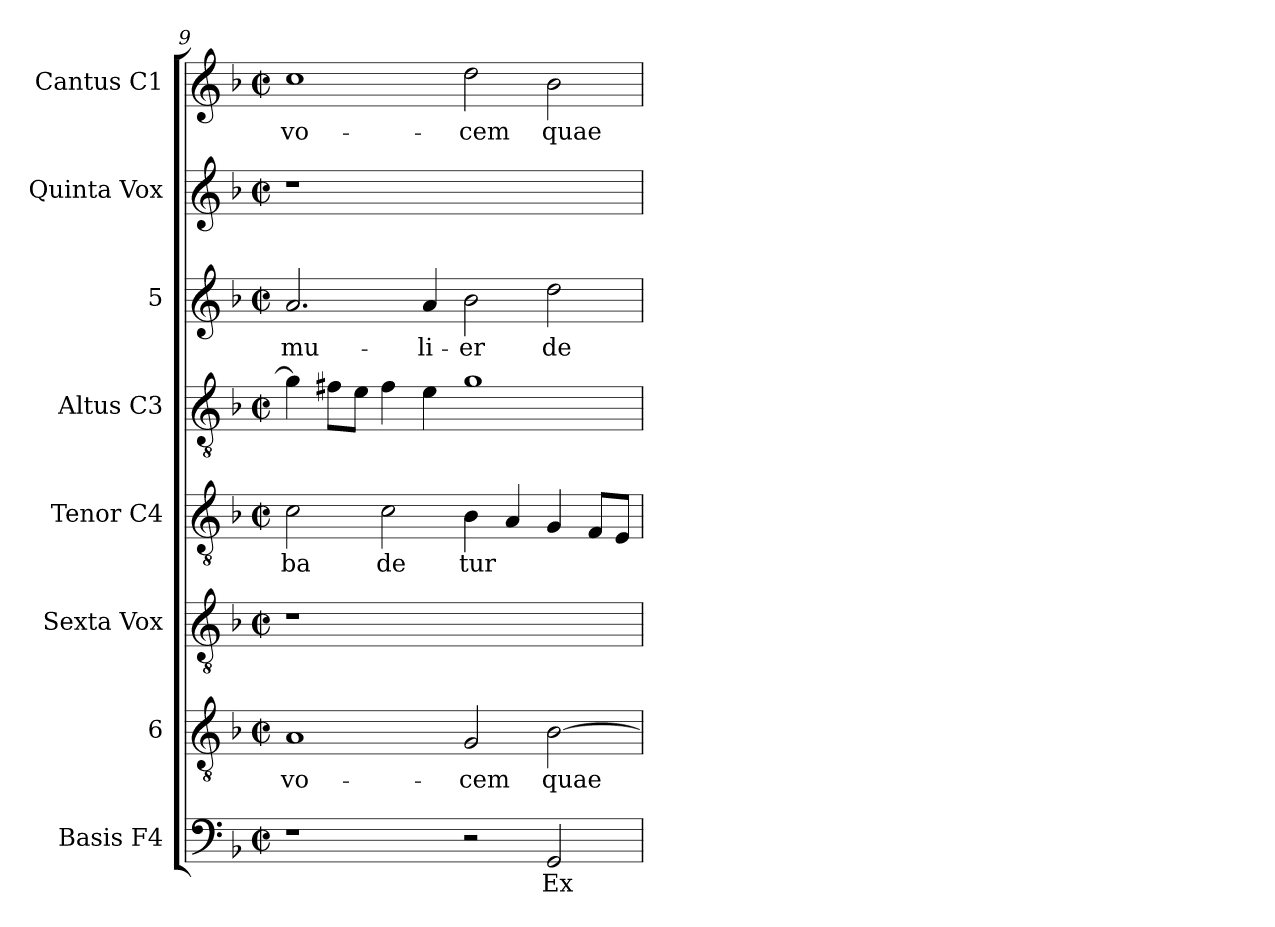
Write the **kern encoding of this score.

**kern	**text	**kern	**text	**kern	**kern	**text	**kern	**text	**kern	**text	**kern	**kern	**text
*part8	*part8	*part7	*part7	*part6	*part5	*part5	*part4	*part4	*part3	*part3	*part2	*part1	*part1
*staff8	*staff8	*staff7	*staff7	*staff6	*staff5	*staff5	*staff4	*staff4	*staff3	*staff3	*staff2	*staff1	*staff1
*I"Basis  F4	*	*I"6	*	*I"Sexta  Vox	*I"Tenor  C4	*	*I"Altus  C3	*	*I"5	*	*I"Quinta  Vox	*I"Cantus  C1	*
*I'B	*	*	*	*	*I'T	*	*I'A	*	*	*	*	*I'C	*
*clefF4	*	*clefGv2	*	*clefGv2	*clefGv2	*	*clefGv2	*	*clefG2	*	*clefG2	*clefG2	*
*k[b-]	*	*k[b-]	*	*k[b-]	*k[b-]	*	*k[b-]	*	*k[b-]	*	*k[b-]	*k[b-]	*
*F:	*	*F:	*	*F:	*F:	*	*F:	*	*F:	*	*F:	*F:	*
*M2/2	*	*M2/2	*	*M2/2	*M2/2	*	*M2/2	*	*M2/2	*	*M2/2	*M2/2	*
*met(c|)	*	*met(c|)	*	*met(c|)	*met(c|)	*	*met(c|)	*	*met(c|)	*	*met(c|)	*met(c|)	*
=9	=9	=9	=9	=9	=9	=9	=9	=9	=9	=9	=9	=9	=9
!	!	!	!LO:LY:b:cj	!	!	!LO:LY:b:cj	!	!LO:LY:b:cj	!	!LO:LY:b:cj	!	!	!LO:LY:b:cj
1r	.	1A	vo-	1r	2c\	-ba	4g\]	--	2.a/	mu-	1r	1cc	vo-
!	!	!	!	!	!	!	!	!LO:LY:b:cj	!	!	!	!	!
.	.	.	.	.	.	.	8f#X\L	--	.	.	.	.	.
!	!	!	!	!	!	!	!	!LO:LY:b:cj	!	!	!	!	!
.	.	.	.	.	.	.	8e\J	--	.	.	.	.	.
!	!	!	!	!	!	!LO:LY:b:cj	!	!LO:LY:b:cj	!	!	!	!	!
.	.	.	.	.	2c\	de	4f#\	--	.	.	.	.	.
!	!	!	!	!	!	!	!	!LO:LY:b:cj	!	!LO:LY:b:cj	!	!	!
.	.	.	.	.	.	.	4e\	--	4a/	-li-	.	.	.
!	!	!	!LO:LY:b:cj	!	!	!LO:LY:b:cj	!	!LO:LY:b:cj	!	!LO:LY:b:cj	!	!	!LO:LY:b:cj
2r	.	2G/	-cem	1ryy	4B-\	tur-	1g	--	2b-\	-er	1ryy	2dd\	-cem
!	!	!	!	!	!	!LO:LY:b:cj	!	!	!	!	!	!	!
.	.	.	.	.	4A/	--	.	.	.	.	.	.	.
!	!LO:LY:b:cj	!	!LO:LY:b:cj	!	!	!LO:LY:b:cj	!	!	!	!LO:LY:b:cj	!	!	!LO:LY:b:cj
2GG/	Ex-	[<2B-\	quae-	.	4G/	--	.	.	2dd\	de	.	2b-\	quae-
!	!	!	!	!	!	!LO:LY:b:cj	!	!	!	!	!	!	!
.	.	.	.	.	8F/L	--	.	.	.	.	.	.	.
!	!	!	!	!	!	!LO:LY:b:cj	!	!	!	!	!	!	!
.	.	.	.	.	8E/J	--	.	.	.	.	.	.	.
=	=	=	=	=	=	=	=	=	=	=	=	=	=
*-	*-	*-	*-	*-	*-	*-	*-	*-	*-	*-	*-	*-	*-
